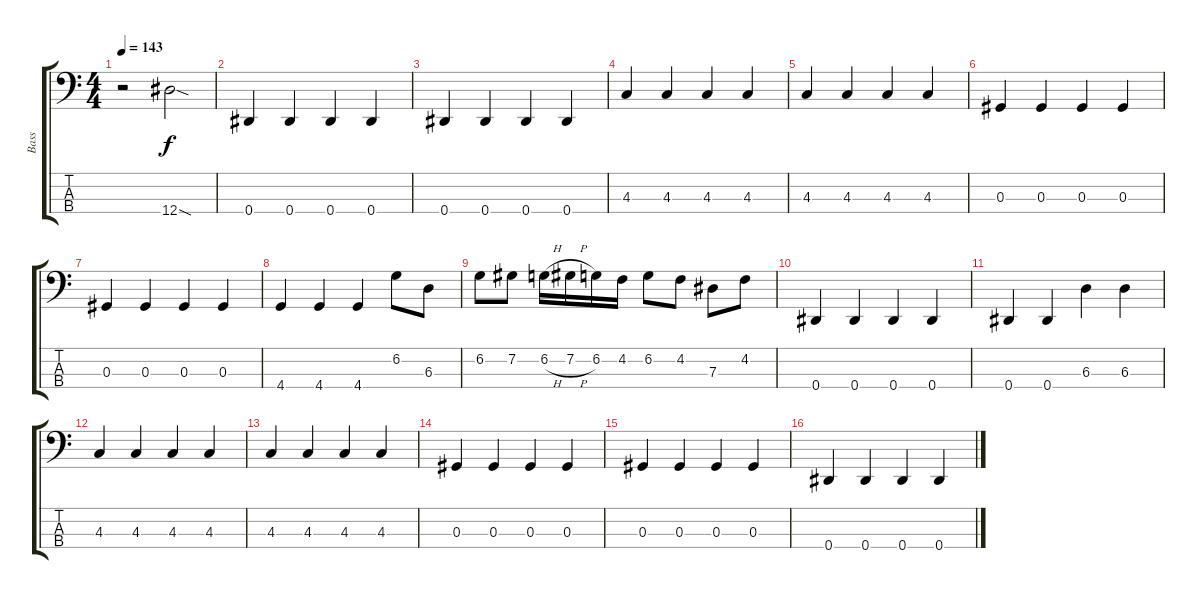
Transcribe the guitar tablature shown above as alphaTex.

\track ("Bass" "Bass") {instrument electricbassfinger}
\staff {score tabs}
\tuning (Gb2 Db2 Ab1 Eb1) {hide}
\ts (4 4)
\tempo 143
\clef f4
\ks c
r.2{dy f} 12.4{sod}.2 |
\section ("" "")
0.4.4 0.4.4 0.4.4 0.4.4 |
0.4.4 0.4.4 0.4.4 0.4.4 |
4.3.4 4.3.4 4.3.4 4.3.4 |
4.3.4 4.3.4 4.3.4 4.3.4 |
0.3.4 0.3.4 0.3.4 0.3.4 |
0.3.4 0.3.4 0.3.4 0.3.4 |
4.4.4 4.4.4 4.4.4 6.2.8 6.3.8 |
6.2.8 7.2.8 6.2{h}.16 7.2{h}.16 6.2.16 4.2.16 6.2.8 4.2.8 7.3.8 4.2.8 |
0.4.4 0.4.4 0.4.4 0.4.4 |
0.4.4 0.4.4 6.3.4 6.3.4 |
4.3.4 4.3.4 4.3.4 4.3.4 |
4.3.4 4.3.4 4.3.4 4.3.4 |
0.3.4 0.3.4 0.3.4 0.3.4 |
0.3.4 0.3.4 0.3.4 0.3.4 |
0.4.4 0.4.4 0.4.4 0.4.4
